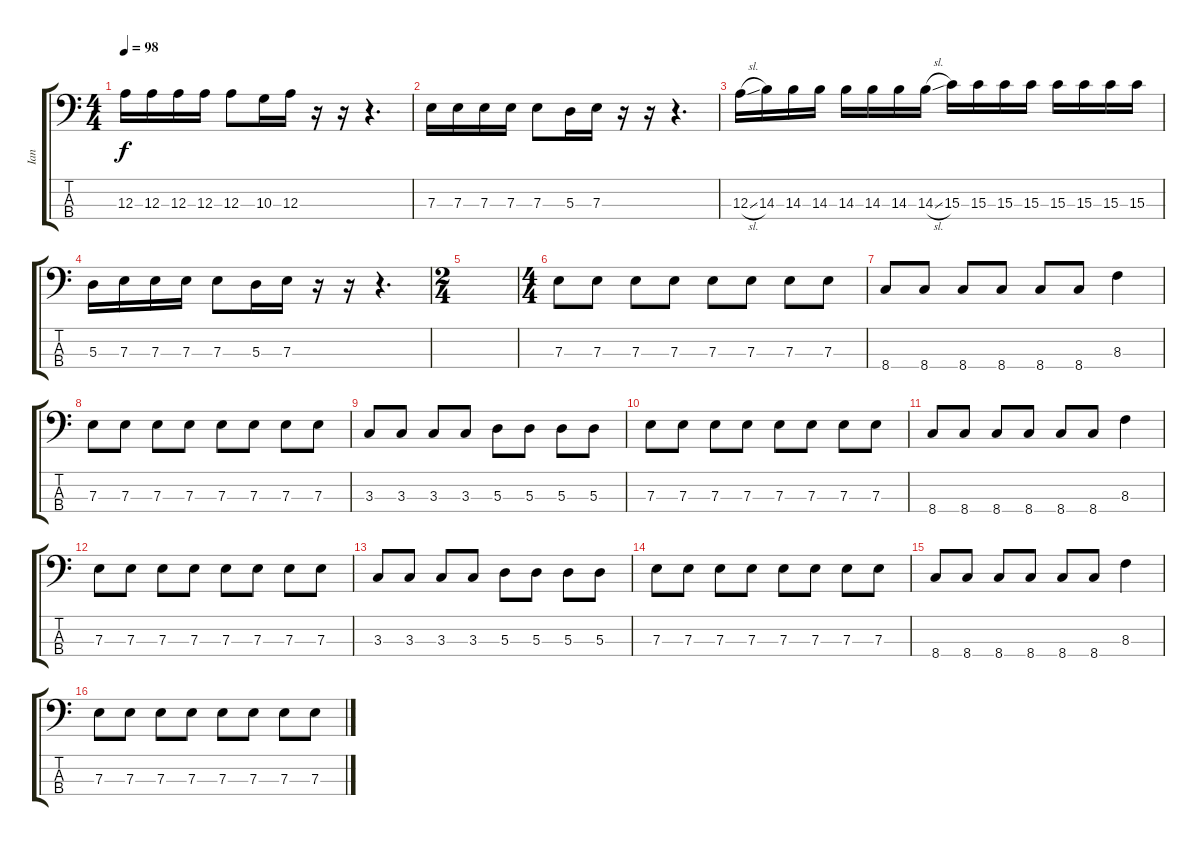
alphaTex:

\track ("Ian" "Ian") {instrument electricbassfinger}
\staff {score tabs}
\tuning (G2 D2 A1 E1) {hide}
\ts (4 4)
\tempo 98
\clef f4
\ks c
12.3.16{dy f} 12.3.16 12.3.16 12.3.16 12.3.8 10.3.16 12.3.16 r.16 r.16 r.4{d} |
7.3.16 7.3.16 7.3.16 7.3.16 7.3.8 5.3.16 7.3.16 r.16 r.16 r.4{d} |
12.3{sl}.16 14.3.16 14.3.16 14.3.16 14.3.16 14.3.16 14.3.16 14.3{sl}.16 15.3.16 15.3.16 15.3.16 15.3.16 15.3.16 15.3.16 15.3.16 15.3.16 |
5.3.16 7.3.16 7.3.16 7.3.16 7.3.8 5.3.16 7.3.16 r.16 r.16 r.4{d} |
\ts (2 4)
|
\ts (4 4)
7.3.8 7.3.8 7.3.8 7.3.8 7.3.8 7.3.8 7.3.8 7.3.8 |
8.4.8 8.4.8 8.4.8 8.4.8 8.4.8 8.4.8 8.3.4 |
7.3.8 7.3.8 7.3.8 7.3.8 7.3.8 7.3.8 7.3.8 7.3.8 |
3.3.8 3.3.8 3.3.8 3.3.8 5.3.8 5.3.8 5.3.8 5.3.8 |
7.3.8 7.3.8 7.3.8 7.3.8 7.3.8 7.3.8 7.3.8 7.3.8 |
8.4.8 8.4.8 8.4.8 8.4.8 8.4.8 8.4.8 8.3.4 |
7.3.8 7.3.8 7.3.8 7.3.8 7.3.8 7.3.8 7.3.8 7.3.8 |
3.3.8 3.3.8 3.3.8 3.3.8 5.3.8 5.3.8 5.3.8 5.3.8 |
7.3.8 7.3.8 7.3.8 7.3.8 7.3.8 7.3.8 7.3.8 7.3.8 |
8.4.8 8.4.8 8.4.8 8.4.8 8.4.8 8.4.8 8.3.4 |
7.3.8 7.3.8 7.3.8 7.3.8 7.3.8 7.3.8 7.3.8 7.3.8
